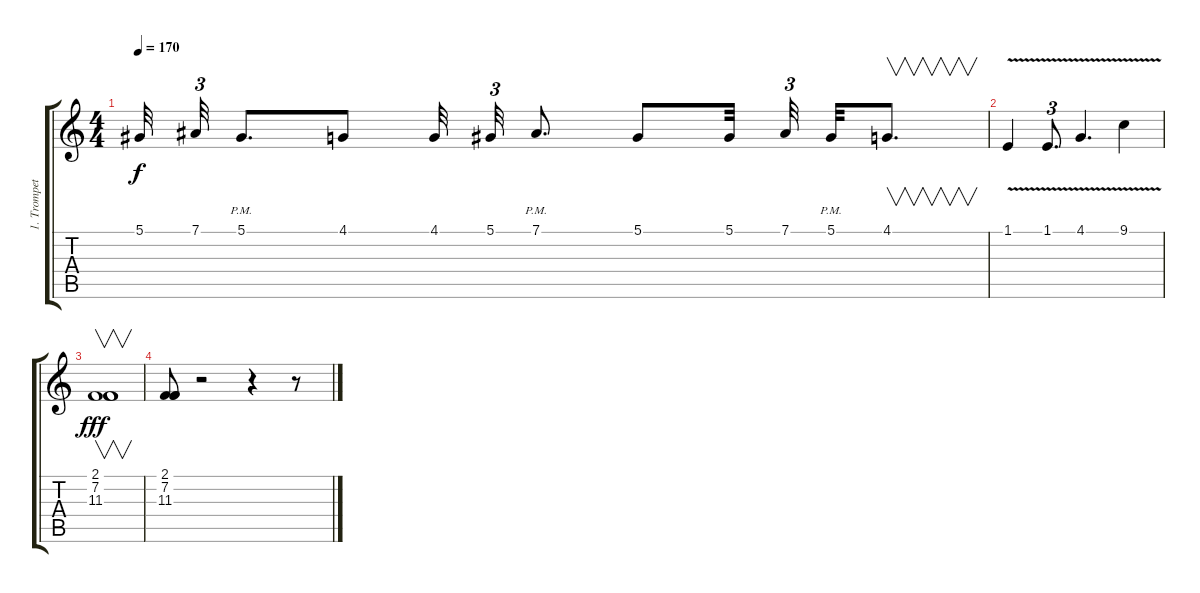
\track ("1. Trompete" "1. Trompet") {instrument trumpet}
\staff {score tabs}
\tuning (Eb4 Bb3 Gb3 Db3 Ab2 Eb2) {hide}
\ts (4 4)
\tempo 170
\clef g2
\ks c
5.1.32{dy f beam splitsecondary} 7.1.32{tu (3 2)} 5.1{pm}.8{d} 4.1.8 4.1.32{beam splitsecondary} 5.1.32{tu (3 2)} 7.1{pm}.8{d} 5.1.8 5.1.32 7.1.32{tu (3 2) beam splitsecondary} 5.1{pm}.32 4.1.8{v d} |
1.1{v}.4 1.1{v}.8{d tu (3 2)} 4.1{v}.4{d} 9.1{v}.4 |
(2.1 7.2 11.3).1{v dy fff} |
(2.1 7.2 11.3).8 r.2 r.4 r.8
